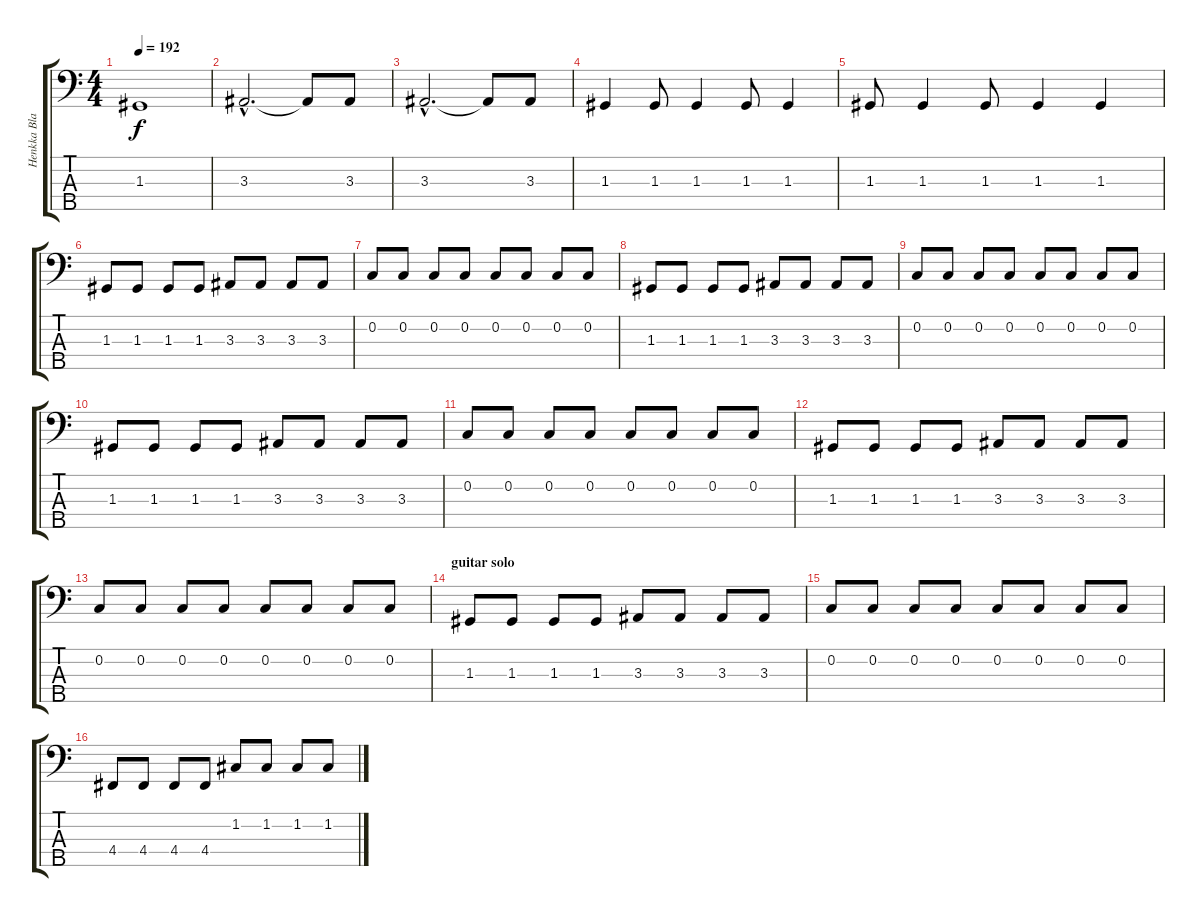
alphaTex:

\track ("Henkka Blacksmith" "Henkka Bla") {instrument electricbassfinger}
\staff {score tabs}
\tuning (F2 C2 G1 D1 A0) {hide}
\ts (4 4)
\tempo 192
\clef f4
\ks c
1.3.1{dy f} |
3.3{hac}.2{d} 3.3{t}.8 3.3.8 |
3.3{hac}.2{d} 3.3{t}.8 3.3.8 |
1.3.4 1.3.8 1.3.4 1.3.8 1.3.4 |
1.3.8 1.3.4 1.3.8 1.3.4 1.3.4 |
1.3.8 1.3.8 1.3.8 1.3.8 3.3.8 3.3.8 3.3.8 3.3.8 |
0.2.8 0.2.8 0.2.8 0.2.8 0.2.8 0.2.8 0.2.8 0.2.8 |
1.3.8 1.3.8 1.3.8 1.3.8 3.3.8 3.3.8 3.3.8 3.3.8 |
0.2.8 0.2.8 0.2.8 0.2.8 0.2.8 0.2.8 0.2.8 0.2.8 |
1.3.8 1.3.8 1.3.8 1.3.8 3.3.8 3.3.8 3.3.8 3.3.8 |
0.2.8 0.2.8 0.2.8 0.2.8 0.2.8 0.2.8 0.2.8 0.2.8 |
1.3.8 1.3.8 1.3.8 1.3.8 3.3.8 3.3.8 3.3.8 3.3.8 |
0.2.8 0.2.8 0.2.8 0.2.8 0.2.8 0.2.8 0.2.8 0.2.8 |
\section ("" "guitar solo")
1.3.8 1.3.8 1.3.8 1.3.8 3.3.8 3.3.8 3.3.8 3.3.8 |
0.2.8 0.2.8 0.2.8 0.2.8 0.2.8 0.2.8 0.2.8 0.2.8 |
4.4.8 4.4.8 4.4.8 4.4.8 1.2.8 1.2.8 1.2.8 1.2.8
